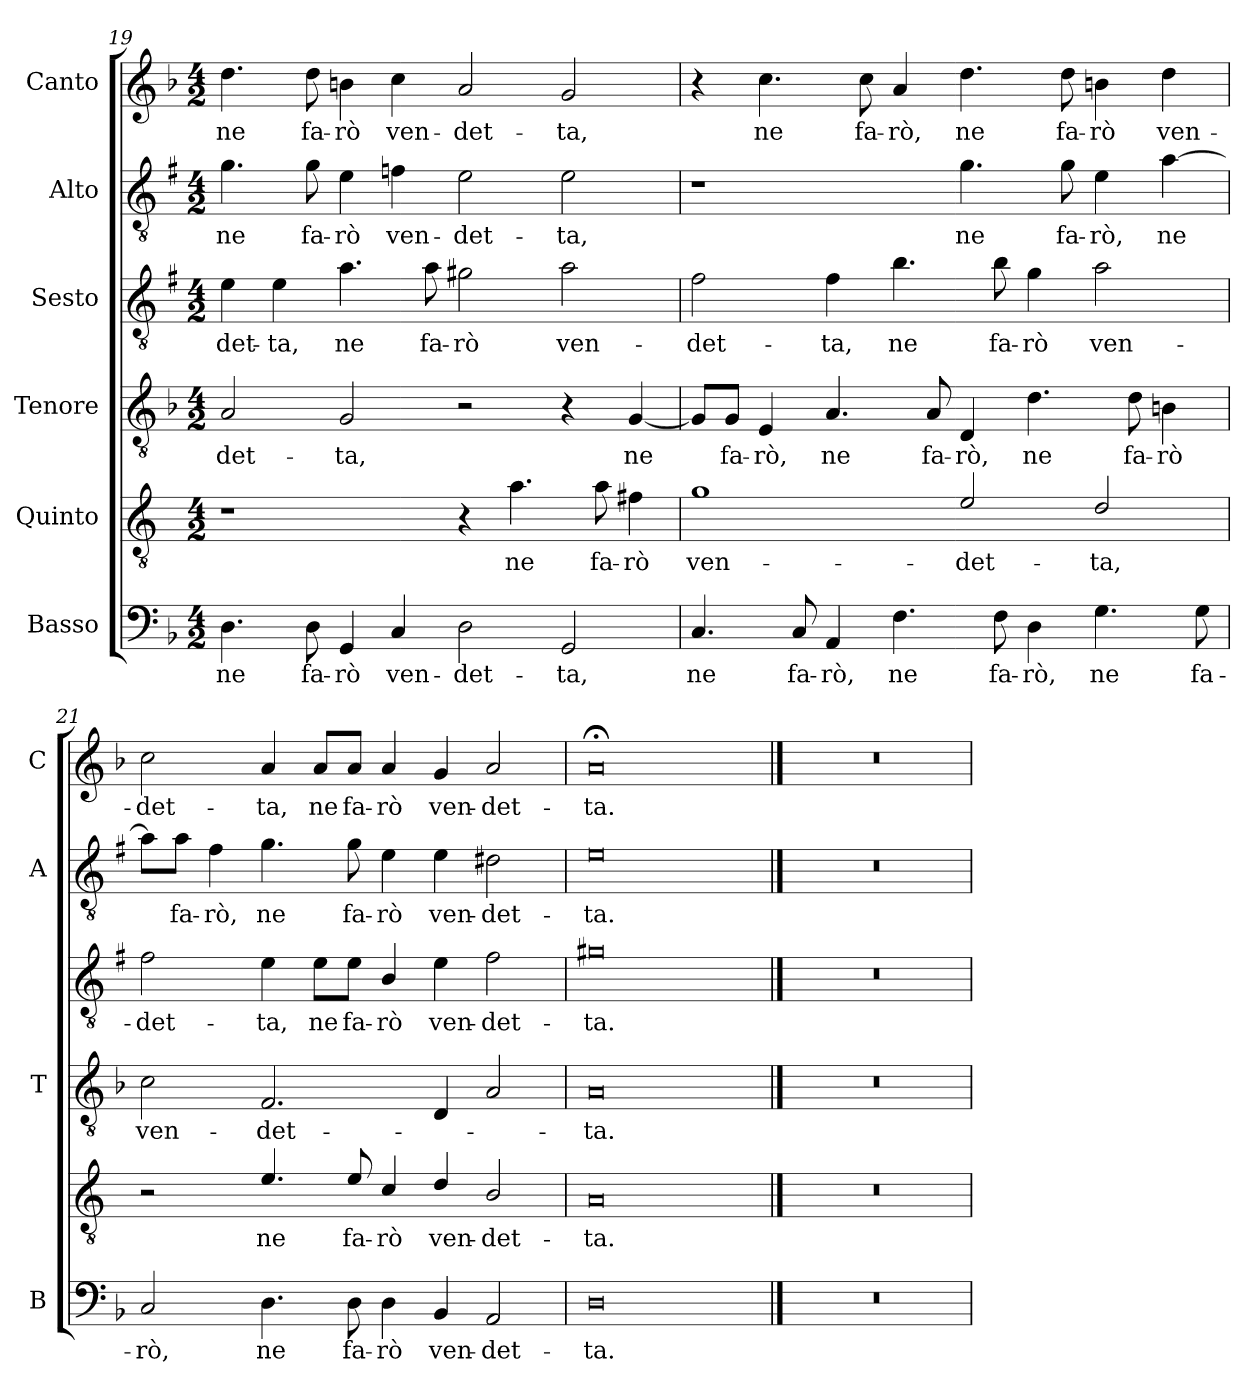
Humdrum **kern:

**kern	**text	**kern	**text	**kern	**text	**kern	**text	**kern	**text	**kern	**text
*part6	*part6	*part5	*part5	*part4	*part4	*part3	*part3	*part2	*part2	*part1	*part1
*staff6	*staff6	*staff5	*staff5	*staff4	*staff4	*staff3	*staff3	*staff2	*staff2	*staff1	*staff1
*I"Basso	*	*I"Quinto	*	*I"Tenore	*	*I"Sesto	*	*I"Alto	*	*I"Canto	*
*I'B	*	*	*	*I'T	*	*	*	*I'A	*	*I'C	*
*clefF4	*	*clefGv2	*	*clefGv2	*	*clefGv2	*	*clefGv2	*	*clefG2	*
*	*	*ITrd4c7	*	*	*	*ITrd1c2	*	*ITrd1c2	*	*	*
*k[b-]	*	*k[b-]	*	*k[b-]	*	*k[b-]	*	*k[b-]	*	*k[b-]	*
*F:	*	*F:	*	*F:	*	*F:	*	*F:	*	*F:	*
*M4/2	*	*M4/2	*	*M4/2	*	*M4/2	*	*M4/2	*	*M4/2	*
=19	=19	=19	=19	=19	=19	=19	=19	=19	=19	=19	=19
!	!LO:LY:b	!	!	!	!LO:LY:b	!	!LO:LY:b	!	!LO:LY:b	!	!LO:LY:b
4.D\	ne	1r	.	2A/	-det-	4d\	-det-	4.f\	ne	4.dd\	ne
!	!	!	!	!	!	!	!LO:LY:b	!	!	!	!
.	.	.	.	.	.	4d\	-ta,	.	.	.	.
!	!LO:LY:b	!	!	!	!	!	!	!	!LO:LY:b	!	!LO:LY:b
8D\	fa-	.	.	.	.	.	.	8f\	fa-	8dd\	fa-
!	!LO:LY:b	!	!	!	!LO:LY:b	!	!LO:LY:b	!	!LO:LY:b	!	!LO:LY:b
4GG/	-rò	.	.	2G/	-ta,	4.g\	ne	4d\	-rò	4bn\	-rò
!	!LO:LY:b	!	!	!	!	!	!	!	!LO:LY:b	!	!LO:LY:b
4C/	ven-	.	.	.	.	.	.	4e-X\	ven-	4cc\	ven-
!	!	!	!	!	!	!	!LO:LY:b	!	!	!	!
.	.	.	.	.	.	8g\	fa-	.	.	.	.
!	!LO:LY:b	!	!	!	!	!	!LO:LY:b	!	!LO:LY:b	!	!LO:LY:b
2D\	-det-	4r	.	2r	.	2f#X\	-rò	2d\	-det-	2a/	-det-
!	!	!	!LO:LY:b	!	!	!	!	!	!	!	!
.	.	4.d\	ne	.	.	.	.	.	.	.	.
!	!LO:LY:b	!	!	!	!	!	!LO:LY:b	!	!LO:LY:b	!	!LO:LY:b
2GG/	-ta,	.	.	4r	.	2g\	ven-	2d\	-ta,	2g/	-ta,
!	!	!	!LO:LY:b	!	!	!	!	!	!	!	!
.	.	8d\	fa-	.	.	.	.	.	.	.	.
!	!	!	!LO:LY:b	!	!LO:LY:b	!	!	!	!	!	!
.	.	4Bn\	-rò	[4G/	ne	.	.	.	.	.	.
=20	=20	=20	=20	=20	=20	=20	=20	=20	=20	=20	=20
!	!LO:LY:b	!	!LO:LY:b	!	!	!	!LO:LY:b	!	!	!	!
4.C/	ne	1c	ven-	8G/L]	.	2e\	-det-	1r	.	4r	.
!	!	!	!	!	!LO:LY:b	!	!	!	!	!	!
.	.	.	.	8G/J	fa-	.	.	.	.	.	.
!	!	!	!	!	!LO:LY:b	!	!	!	!	!	!LO:LY:b
.	.	.	.	4E/	-rò,	.	.	.	.	4.cc\	ne
!	!LO:LY:b	!	!	!	!	!	!	!	!	!	!
8C/	fa-	.	.	.	.	.	.	.	.	.	.
!	!LO:LY:b	!	!	!	!LO:LY:b	!	!LO:LY:b	!	!	!	!
4AA/	-rò,	.	.	4.A/	ne	4e\	-ta,	.	.	.	.
!	!	!	!	!	!	!	!	!	!	!	!LO:LY:b
.	.	.	.	.	.	.	.	.	.	8cc\	fa-
!	!LO:LY:b	!	!	!	!	!	!LO:LY:b	!	!	!	!LO:LY:b
4.F\	ne	.	.	.	.	4.a\	ne	.	.	4a/	-rò,
!	!	!	!	!	!LO:LY:b	!	!	!	!	!	!
.	.	.	.	8A/	fa-	.	.	.	.	.	.
!	!	!	!LO:LY:b	!	!LO:LY:b	!	!	!	!LO:LY:b	!	!LO:LY:b
.	.	2A/	-det-	4D/	-rò,	.	.	4.f\	ne	4.dd\	ne
!	!LO:LY:b	!	!	!	!	!	!LO:LY:b	!	!	!	!
8F\	fa-	.	.	.	.	8a\	fa-	.	.	.	.
!	!LO:LY:b	!	!	!	!LO:LY:b	!	!LO:LY:b	!	!	!	!
4D\	-rò,	.	.	4.d\	ne	4f\	-rò	.	.	.	.
!	!	!	!	!	!	!	!	!	!LO:LY:b	!	!LO:LY:b
.	.	.	.	.	.	.	.	8f\	fa-	8dd\	fa-
!	!LO:LY:b	!	!LO:LY:b	!	!	!	!LO:LY:b	!	!LO:LY:b	!	!LO:LY:b
4.G\	ne	2G/	-ta,	.	.	2g\	ven-	4d\	-rò,	4bn\	-rò
!	!	!	!	!	!LO:LY:b	!	!	!	!	!	!
.	.	.	.	8d\	fa-	.	.	.	.	.	.
!	!	!	!	!	!LO:LY:b	!	!	!	!LO:LY:b	!	!LO:LY:b
.	.	.	.	4Bn\	-rò	.	.	[4g\	ne	4dd\	ven-
!	!LO:LY:b	!	!	!	!	!	!	!	!	!	!
8G\	fa-	.	.	.	.	.	.	.	.	.	.
!!LO:LB:g=z
=21	=21	=21	=21	=21	=21	=21	=21	=21	=21	=21	=21
!	!LO:LY:b	!	!	!	!LO:LY:b	!	!LO:LY:b	!	!	!	!LO:LY:b
2C/	-rò,	2r	.	2c\	ven-	2e\	-det-	8g\L]	.	2cc\	-det-
!	!	!	!	!	!	!	!	!	!LO:LY:b	!	!
.	.	.	.	.	.	.	.	8g\J	fa-	.	.
!	!	!	!	!	!	!	!	!	!LO:LY:b	!	!
.	.	.	.	.	.	.	.	4e\	-rò,	.	.
!	!LO:LY:b	!	!LO:LY:b	!	!LO:LY:b	!	!LO:LY:b	!	!LO:LY:b	!	!LO:LY:b
4.D\	ne	4.A/	ne	2.F/	-det-	4d\	-ta,	4.f\	ne	4a/	-ta,
!	!	!	!	!	!	!	!LO:LY:b	!	!	!	!LO:LY:b
.	.	.	.	.	.	8d\L	ne	.	.	8a/L	ne
!	!LO:LY:b	!	!LO:LY:b	!	!	!	!LO:LY:b	!	!LO:LY:b	!	!LO:LY:b
8D\	fa-	8A/	fa-	.	.	8d\J	fa-	8f\	fa-	8a/J	fa-
!	!LO:LY:b	!	!LO:LY:b	!	!	!	!LO:LY:b	!	!LO:LY:b	!	!LO:LY:b
4D\	-rò	4F/	-rò	.	.	4A/	-rò	4d\	-rò	4a/	-rò
!	!LO:LY:b	!	!LO:LY:b	!	!	!	!LO:LY:b	!	!LO:LY:b	!	!LO:LY:b
4BB-/	ven-	4G/	ven-	4D/	.	4d\	ven-	4d\	ven-	4g/	ven-
!	!LO:LY:b	!	!LO:LY:b	!	!	!	!LO:LY:b	!	!LO:LY:b	!	!LO:LY:b
2AA/	-det-	2E/	-det-	2A/	.	2e\	-det-	2c#X\	-det-	2a/	-det-
=22	=22	=22	=22	=22	=22	=22	=22	=22	=22	=22	=22
!	!LO:LY:b	!	!LO:LY:b	!	!LO:LY:b	!	!LO:LY:b	!	!LO:LY:b	!	!LO:LY:b
0D	-ta.	0D	-ta.	0A	-ta.	0f#X	-ta.	0d	-ta.	0a;<	-ta.
==23	==23	==23	==23	==23	==23	==23	==23	==23	==23	==23	==23
0r	.	0r	.	0r	.	0r	.	0r	.	0r	.
=	=	=	=	=	=	=	=	=	=	=	=
*-	*-	*-	*-	*-	*-	*-	*-	*-	*-	*-	*-
